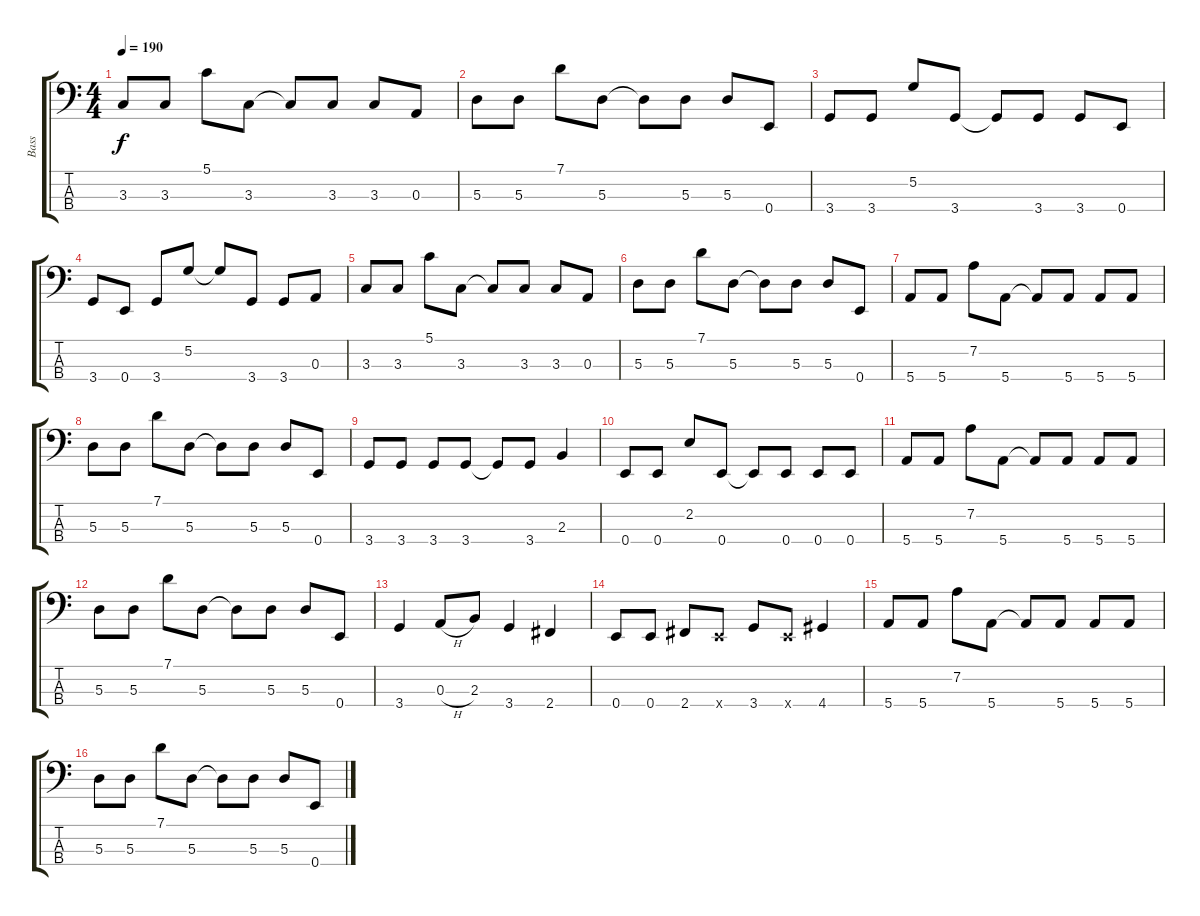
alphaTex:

\track ("Bass" "Bass") {instrument electricbassfinger}
\staff {score tabs}
\tuning (G2 D2 A1 E1) {hide}
\ts (4 4)
\tempo 190
\clef f4
\ks c
3.3.8{dy f} 3.3.8 5.1.8 3.3.8 3.3{t}.8 3.3.8 3.3.8 0.3.8 |
5.3.8 5.3.8 7.1.8 5.3.8 5.3{t}.8 5.3.8 5.3.8 0.4.8 |
3.4.8 3.4.8 5.2.8 3.4.8 3.4{t}.8 3.4.8 3.4.8 0.4.8 |
3.4.8 0.4.8 3.4.8 5.2.8 5.2{t}.8 3.4.8 3.4.8 0.3.8 |
3.3.8 3.3.8 5.1.8 3.3.8 3.3{t}.8 3.3.8 3.3.8 0.3.8 |
5.3.8 5.3.8 7.1.8 5.3.8 5.3{t}.8 5.3.8 5.3.8 0.4.8 |
5.4.8 5.4.8 7.2.8 5.4.8 5.4{t}.8 5.4.8 5.4.8 5.4.8 |
5.3.8 5.3.8 7.1.8 5.3.8 5.3{t}.8 5.3.8 5.3.8 0.4.8 |
3.4.8 3.4.8 3.4.8 3.4.8 3.4{t}.8 3.4.8 2.3.4 |
0.4.8 0.4.8 2.2.8 0.4.8 0.4{t}.8 0.4.8 0.4.8 0.4.8 |
5.4.8 5.4.8 7.2.8 5.4.8 5.4{t}.8 5.4.8 5.4.8 5.4.8 |
5.3.8 5.3.8 7.1.8 5.3.8 5.3{t}.8 5.3.8 5.3.8 0.4.8 |
3.4.4 0.3{h}.8 2.3.8 3.4.4 2.4.4 |
0.4.8 0.4.8 2.4.8 0.4{x}.8 3.4.8 0.4{x}.8 4.4.4 |
5.4.8 5.4.8 7.2.8 5.4.8 5.4{t}.8 5.4.8 5.4.8 5.4.8 |
5.3.8 5.3.8 7.1.8 5.3.8 5.3{t}.8 5.3.8 5.3.8 0.4.8
